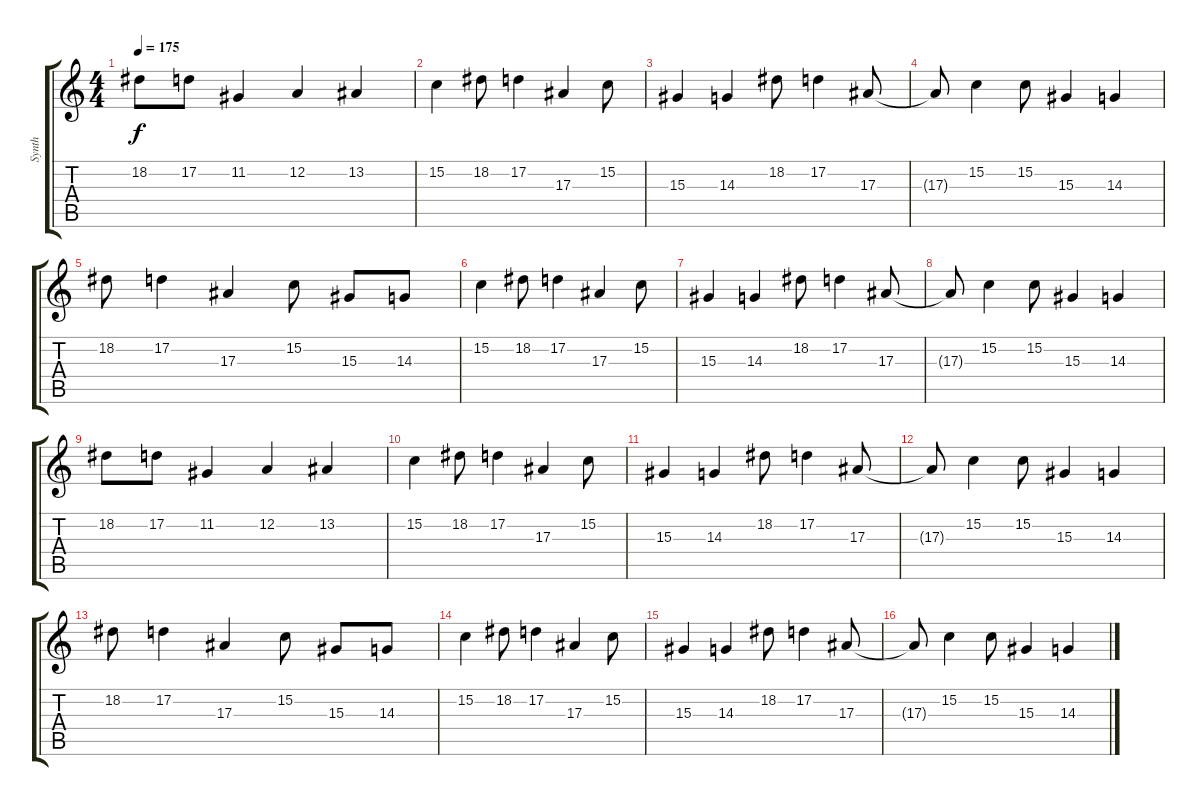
\track ("Synth" "Synth") {instrument lead2sawtooth}
\staff {score tabs}
\tuning (D4 A3 F3 C3 G2 C2) {hide}
\ts (4 4)
\tempo 175
\clef g2
\ks c
18.2.8{dy f} 17.2.8 11.2.4 12.2.4 13.2.4 |
15.2.4 18.2.8 17.2.4 17.3.4 15.2.8 |
15.3.4 14.3.4 18.2.8 17.2.4 17.3.8 |
17.3{t}.8 15.2.4 15.2.8 15.3.4 14.3.4 |
18.2.8 17.2.4 17.3.4 15.2.8 15.3.8 14.3.8 |
15.2.4 18.2.8 17.2.4 17.3.4 15.2.8 |
15.3.4 14.3.4 18.2.8 17.2.4 17.3.8 |
17.3{t}.8 15.2.4 15.2.8 15.3.4 14.3.4 |
18.2.8 17.2.8 11.2.4 12.2.4 13.2.4 |
15.2.4 18.2.8 17.2.4 17.3.4 15.2.8 |
15.3.4 14.3.4 18.2.8 17.2.4 17.3.8 |
17.3{t}.8 15.2.4 15.2.8 15.3.4 14.3.4 |
18.2.8 17.2.4 17.3.4 15.2.8 15.3.8 14.3.8 |
15.2.4 18.2.8 17.2.4 17.3.4 15.2.8 |
15.3.4 14.3.4 18.2.8 17.2.4 17.3.8 |
17.3{t}.8 15.2.4 15.2.8 15.3.4 14.3.4
